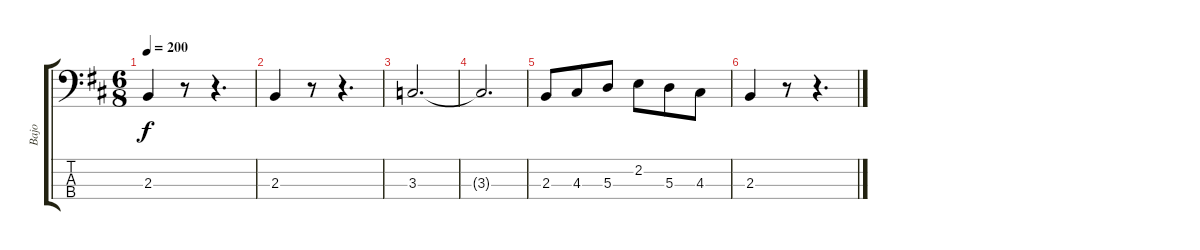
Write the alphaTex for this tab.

\track ("Bajo" "Bajo") {instrument electricbassfinger}
\staff {score tabs}
\tuning (G2 D2 A1 E1) {hide}
\ts (6 8)
\tempo 200
\clef f4
\ks bminor
2.3.4{dy f} r.8 r.4{d} |
2.3.4 r.8 r.4{d} |
3.3.2{d} |
3.3{t}.2{d} |
2.3.8 4.3.8 5.3.8 2.2.8 5.3.8 4.3.8 |
2.3.4 r.8 r.4{d}
